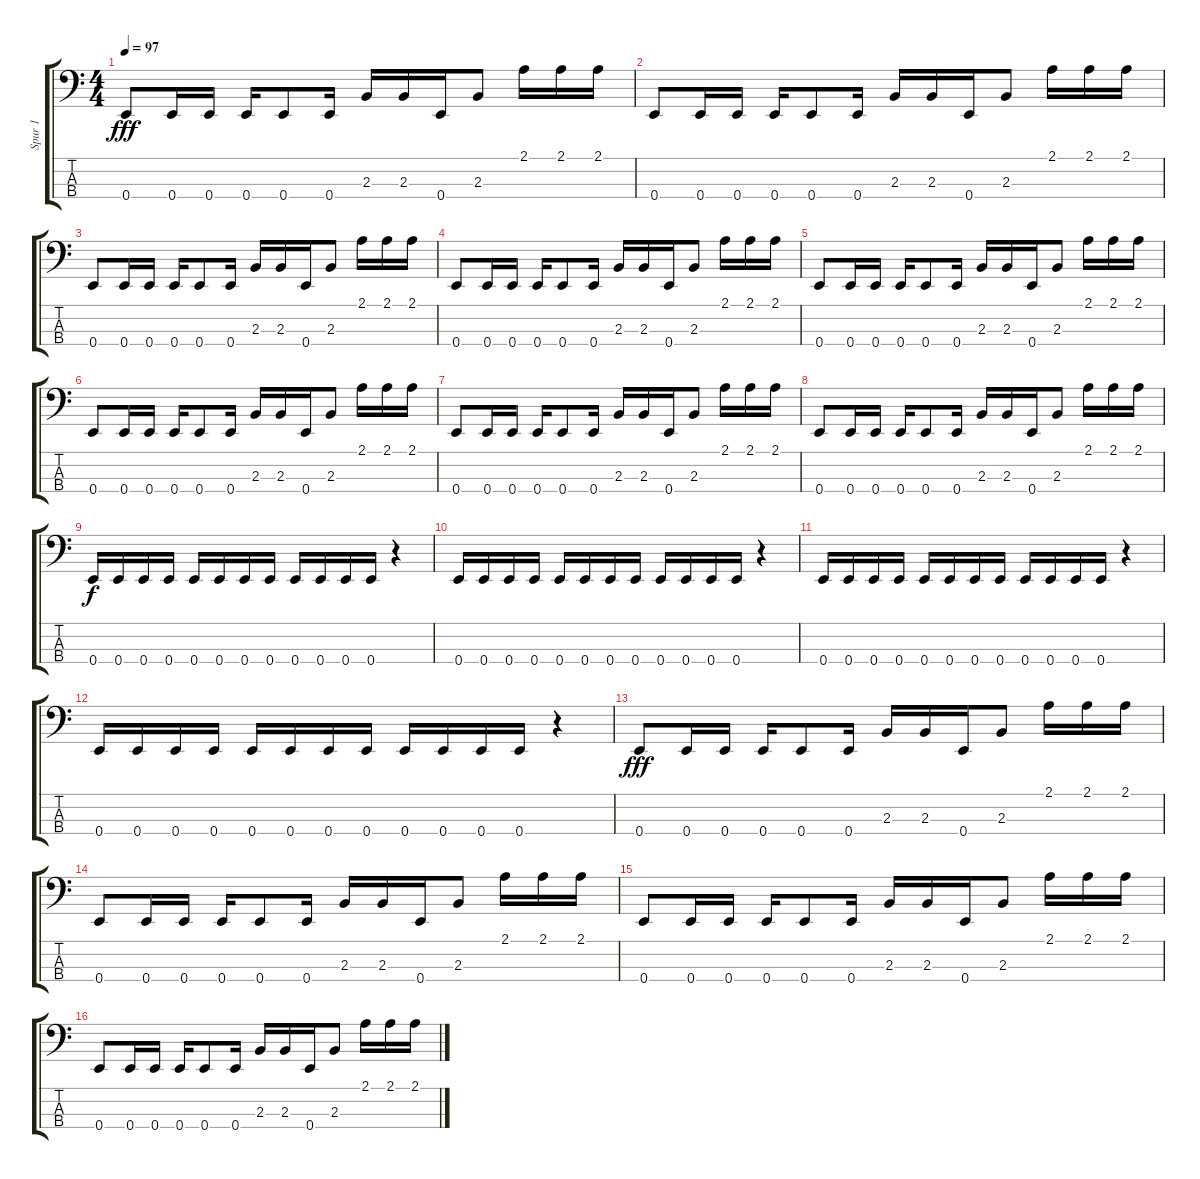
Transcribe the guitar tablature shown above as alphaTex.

\track ("Spur 1" "Spur 1") {instrument electricbasspick}
\staff {score tabs}
\tuning (G2 D2 A1 E1) {hide}
\ts (4 4)
\tempo 97
\clef f4
\ks c
0.4.8{dy fff} 0.4.16 0.4.16 0.4.16 0.4.8 0.4.16 2.3.16 2.3.16 0.4.16 2.3.8 2.1.16 2.1.16 2.1.16 |
0.4.8 0.4.16 0.4.16 0.4.16 0.4.8 0.4.16 2.3.16 2.3.16 0.4.16 2.3.8 2.1.16 2.1.16 2.1.16 |
0.4.8 0.4.16 0.4.16 0.4.16 0.4.8 0.4.16 2.3.16 2.3.16 0.4.16 2.3.8 2.1.16 2.1.16 2.1.16 |
0.4.8 0.4.16 0.4.16 0.4.16 0.4.8 0.4.16 2.3.16 2.3.16 0.4.16 2.3.8 2.1.16 2.1.16 2.1.16 |
0.4.8 0.4.16 0.4.16 0.4.16 0.4.8 0.4.16 2.3.16 2.3.16 0.4.16 2.3.8 2.1.16 2.1.16 2.1.16 |
0.4.8 0.4.16 0.4.16 0.4.16 0.4.8 0.4.16 2.3.16 2.3.16 0.4.16 2.3.8 2.1.16 2.1.16 2.1.16 |
0.4.8 0.4.16 0.4.16 0.4.16 0.4.8 0.4.16 2.3.16 2.3.16 0.4.16 2.3.8 2.1.16 2.1.16 2.1.16 |
0.4.8 0.4.16 0.4.16 0.4.16 0.4.8 0.4.16 2.3.16 2.3.16 0.4.16 2.3.8 2.1.16 2.1.16 2.1.16 |
0.4.16{dy f} 0.4.16 0.4.16 0.4.16 0.4.16 0.4.16 0.4.16 0.4.16 0.4.16 0.4.16 0.4.16 0.4.16 r.4 |
0.4.16 0.4.16 0.4.16 0.4.16 0.4.16 0.4.16 0.4.16 0.4.16 0.4.16 0.4.16 0.4.16 0.4.16 r.4 |
0.4.16 0.4.16 0.4.16 0.4.16 0.4.16 0.4.16 0.4.16 0.4.16 0.4.16 0.4.16 0.4.16 0.4.16 r.4 |
0.4.16 0.4.16 0.4.16 0.4.16 0.4.16 0.4.16 0.4.16 0.4.16 0.4.16 0.4.16 0.4.16 0.4.16 r.4 |
0.4.8{dy fff} 0.4.16 0.4.16 0.4.16 0.4.8 0.4.16 2.3.16 2.3.16 0.4.16 2.3.8 2.1.16 2.1.16 2.1.16 |
0.4.8 0.4.16 0.4.16 0.4.16 0.4.8 0.4.16 2.3.16 2.3.16 0.4.16 2.3.8 2.1.16 2.1.16 2.1.16 |
0.4.8 0.4.16 0.4.16 0.4.16 0.4.8 0.4.16 2.3.16 2.3.16 0.4.16 2.3.8 2.1.16 2.1.16 2.1.16 |
0.4.8 0.4.16 0.4.16 0.4.16 0.4.8 0.4.16 2.3.16 2.3.16 0.4.16 2.3.8 2.1.16 2.1.16 2.1.16
